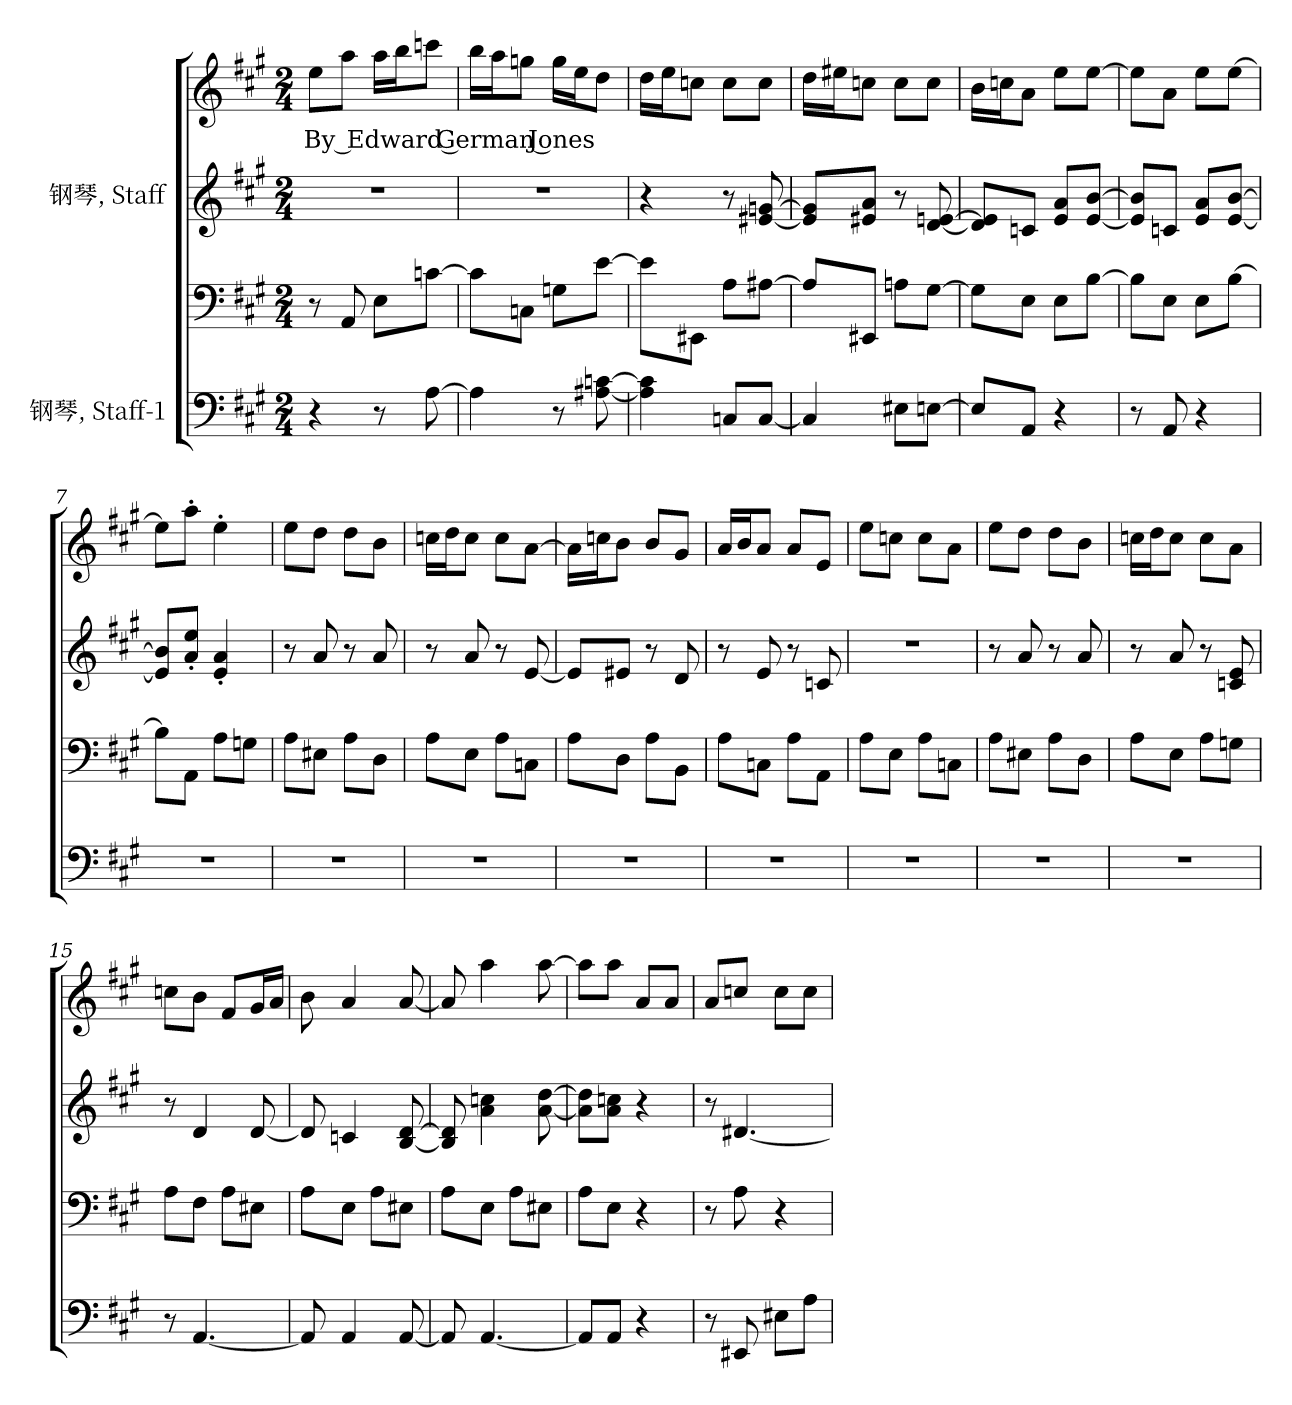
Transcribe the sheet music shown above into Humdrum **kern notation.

**kern	**kern	**kern	**kern	**text
*part2	*part2	*part1	*part1	*part1
*staff4	*staff3	*staff2	*staff1	*staff1
*I"钢琴, Staff-1	*	*I"钢琴, Staff	*	*
*clefF4	*clefF4	*clefG2	*clefG2	*
*k[f#c#g#]	*k[f#c#g#]	*k[f#c#g#]	*k[f#c#g#]	*
*M2/4	*M2/4	*M2/4	*M2/4	*
*MM150	*MM150	*MM150	*MM150	*
=1	=1	=1	=1	=1
4r	8r	2r	8ee\L	By Edward German Jones
.	8AA/	.	8aa\J	.
8r	8E\L	.	16aa\LL	.
.	.	.	16bb\J	.
[8A\	[8cn\J	.	8cccn\J	.
=2	=2	=2	=2	=2
4A\]	8c\L]	2r	16bb\LL	.
.	.	.	16aa\J	.
.	8Cn\J	.	8ggn\J	.
8r	8Gn\L	.	16gg\LL	.
.	.	.	16ee\J	.
[8A#X\ [8cn\	[8e\J	.	8dd\J	.
=3	=3	=3	=3	=3
4A#\] 4c\]	8e\L]	4r	16dd\LL	.
.	.	.	16ee\J	.
.	8EE#X\J	.	8ccn\J	.
8Cn/L	8A\L	8r	8cc\L	.
[8C/J	[8A#X\J	[8e#X/ [8gn/	8cc\J	.
!!LO:LB:g=z
=4	=4	=4	=4	=4
4C/]	8A#/L]	8e#/] 8g/]L	16dd\LL	.
.	.	.	16ee#X\J	.
.	8EE#X/J	8e#X/ 8a/J	8ccn\J	.
8E#X\L	8An\L	8r	8cc\L	.
[8En\J	[8G#\J	[8d/ [8en/	8cc\J	.
=5	=5	=5	=5	=5
8E/L]	8G#\L]	8d/] 8e/]L	16b\LL	.
.	.	.	16ccn\J	.
8AA/J	8E\J	8cn/J	8a\J	.
4r	8E\L	8e/ 8a/L	8ee\L	.
.	[8B\J	[8e/ [8b/J	[8ee\J	.
=6	=6	=6	=6	=6
8r	8B\L]	8e/] 8b/]L	8ee\L]	.
8AA/	8E\J	8cn/J	8a\J	.
4r	8E\L	8e/ 8a/L	8ee\L	.
.	[8B\J	[8e/ [8b/J	[8ee\J	.
=7	=7	=7	=7	=7
2r	8B\L]	8e/] 8b/]L	8ee\L]	.
.	8AA\J	8a/' 8ee/'J	8aa'\J	.
.	8A\L	4e/' 4a/'	4ee'\	.
.	8Gn\J	.	.	.
=8	=8	=8	=8	=8
2r	8A\L	8r	8ee\L	.
.	8E#X\J	8a/	8dd\J	.
.	8A\L	8r	8dd\L	.
.	8D\J	8a/	8b\J	.
!!LO:LB:g=z
=9	=9	=9	=9	=9
2r	8A\L	8r	16ccn\LL	.
.	.	.	16dd\J	.
.	8E\J	8a/	8cc\J	.
.	8A\L	8r	8cc\L	.
.	8Cn\J	[8e/	[8a\J	.
=10	=10	=10	=10	=10
2r	8A\L	8e/L]	16a\LL]	.
.	.	.	16ccn\J	.
.	8D\J	8e#X/J	8b\J	.
.	8A\L	8r	8b/L	.
.	8BB\J	8d/	8g#/J	.
=11	=11	=11	=11	=11
2r	8A\L	8r	16a/LL	.
.	.	.	16b/J	.
.	8Cn\J	8e/	8a/J	.
.	8A\L	8r	8a/L	.
.	8AA\J	8cn/	8e/J	.
=12	=12	=12	=12	=12
2r	8A\L	2r	8ee\L	.
.	8E\J	.	8ccn\J	.
.	8A\L	.	8cc\L	.
.	8Cn\J	.	8a\J	.
=13	=13	=13	=13	=13
2r	8A\L	8r	8ee\L	.
.	8E#X\J	8a/	8dd\J	.
.	8A\L	8r	8dd\L	.
.	8D\J	8a/	8b\J	.
!!LO:PB:g=z
=14	=14	=14	=14	=14
2r	8A\L	8r	16ccn\LL	.
.	.	.	16dd\J	.
.	8E\J	8a/	8cc\J	.
.	8A\L	8r	8cc\L	.
.	8Gn\J	8cn/ 8e/	8a\J	.
=15	=15	=15	=15	=15
8r	8A\L	8r	8ccn\L	.
[4.AA/	8F#\J	4d/	8b\J	.
.	8A\L	.	8f#/L	.
.	8E#X\J	[8d/	16g#/L	.
.	.	.	16a/JJ	.
=16	=16	=16	=16	=16
8AA/]	8A\L	8d/]	8b\	.
4AA/	8E\J	4cn/	4a/	.
.	8A\L	.	.	.
[8AA/	8E#X\J	[8B/ [8d/	[8a/	.
=17	=17	=17	=17	=17
8AA/]	8A\L	8B/] 8d/]	8a/]	.
[4.AA/	8E\J	4a\ 4ccn\	4aa\	.
.	8A\L	.	.	.
.	8E#X\J	[8a\ [8dd\	[8aa\	.
=18	=18	=18	=18	=18
8AA/L]	8A\L	8a\] 8dd\]L	8aa\L]	.
8AA/J	8E\J	8a\ 8ccn\J	8aa\J	.
4r	4r	4r	8a/L	.
.	.	.	8a/J	.
!!LO:LB:g=z
=19	=19	=19	=19	=19
8r	8r	8r	8a/L	.
8EE#X/	8A\	[4.d#X/	8ccn/J	.
8E#X\L	4r	.	8cc\L	.
8A\J	.	.	8cc\J	.
=	=	=	=	=
*-	*-	*-	*-	*-
